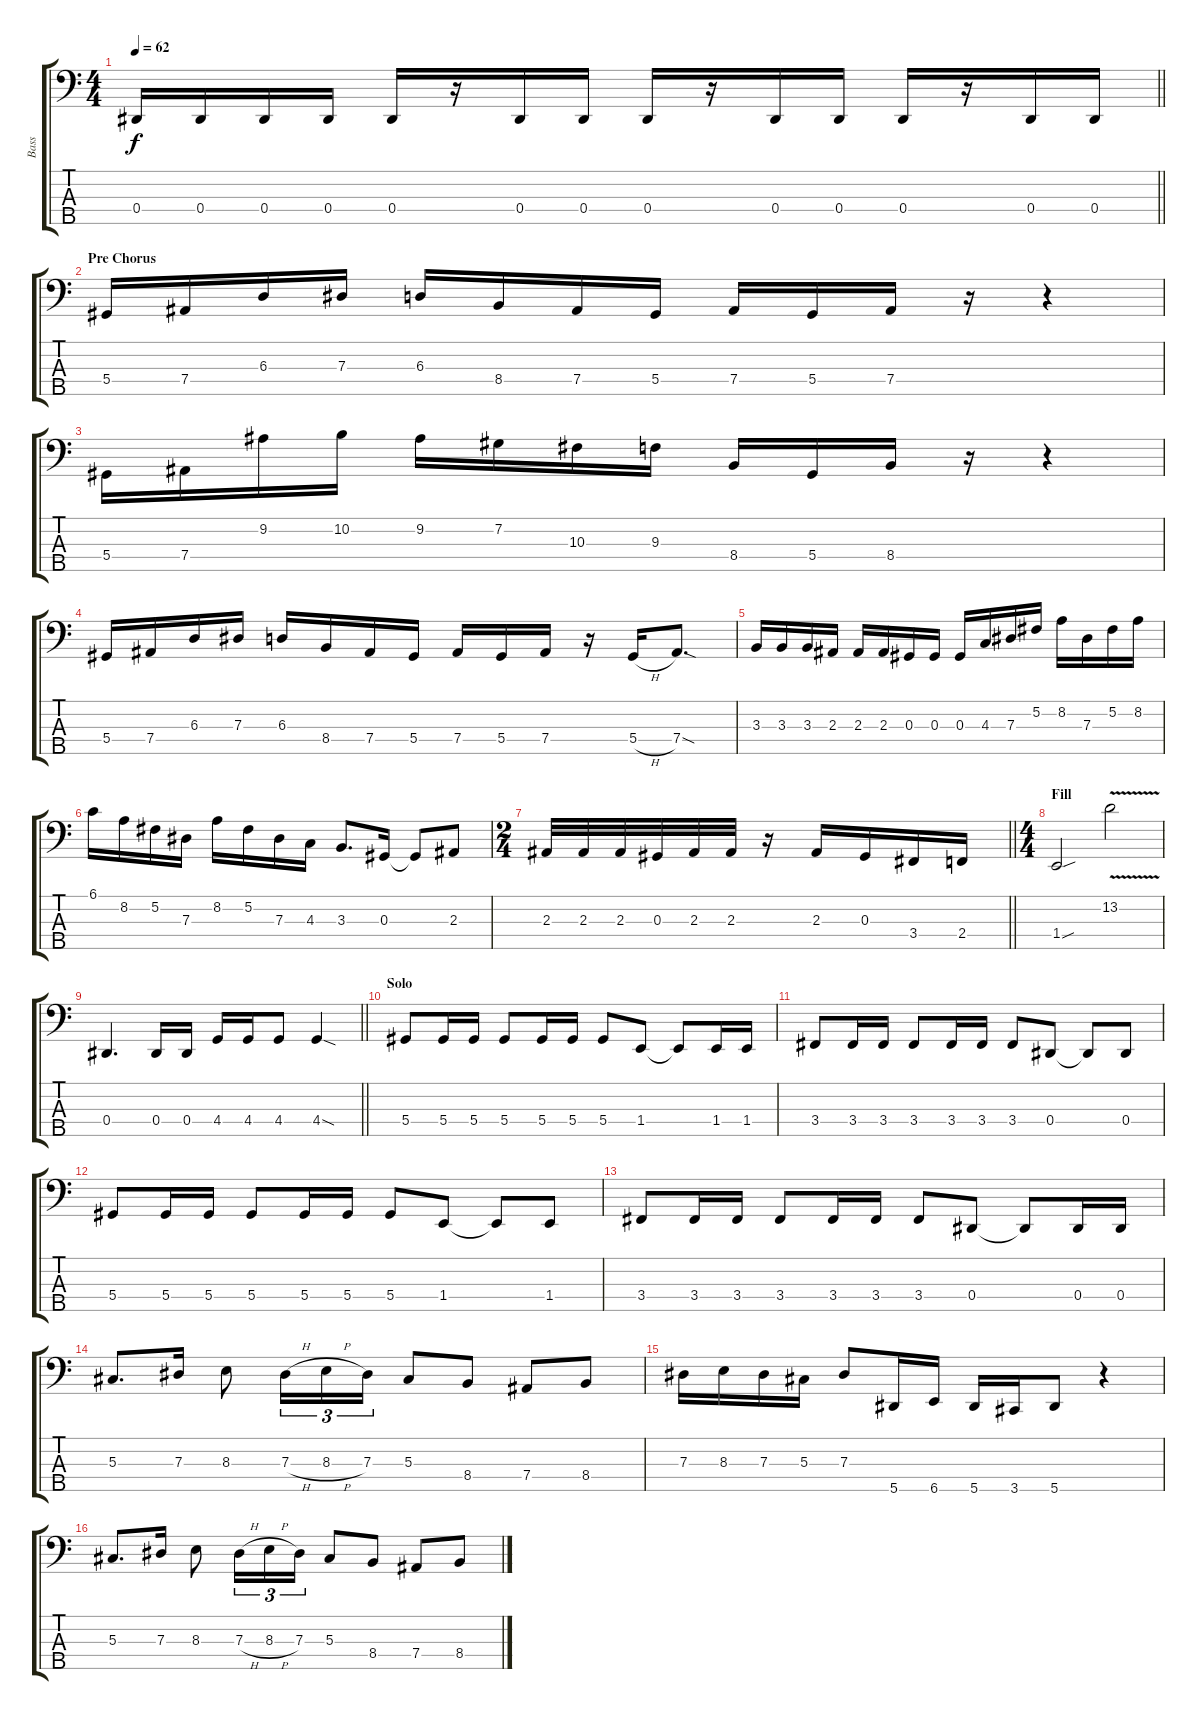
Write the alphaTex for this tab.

\track ("Bass" "Bass") {instrument electricbassfinger}
\staff {score tabs}
\tuning (Gb2 Db2 Ab1 Eb1 Bb0) {hide}
\ts (4 4)
\tempo 62
\clef f4
\barLineRight lightlight
\ks c
0.4.16{dy f} 0.4.16 0.4.16 0.4.16 0.4.16 r.16 0.4.16 0.4.16 0.4.16 r.16 0.4.16 0.4.16 0.4.16 r.16 0.4.16 0.4.16 |
\section ("" "Pre Chorus")
5.4.16 7.4.16 6.3.16 7.3.16 6.3.16 8.4.16 7.4.16 5.4.16 7.4.16 5.4.16 7.4.16 r.16 r.4 |
5.4.16 7.4.16 9.2.16 10.2.16 9.2.16 7.2.16 10.3.16 9.3.16 8.4.16 5.4.16 8.4.16 r.16 r.4 |
5.4.16 7.4.16 6.3.16 7.3.16 6.3.16 8.4.16 7.4.16 5.4.16 7.4.16 5.4.16 7.4.16 r.16 5.4{h}.16 7.4{sod}.8{d} |
3.3.16 3.3.16 3.3.16 2.3.16 2.3.16 2.3.16 0.3.16 0.3.16 0.3.16 4.3.16 7.3.16 5.2.16 8.2.16 7.3.16 5.2.16 8.2.16 |
6.1.16 8.2.16 5.2.16 7.3.16 8.2.16 5.2.16 7.3.16 4.3.16 3.3.8{d} 0.3.16 0.3{t}.8 2.3.8 |
\ts (2 4)
\barLineRight lightlight
2.3.32 2.3.32 2.3.32 0.3.32 2.3.32 2.3.32 r.16 2.3.16 0.3.16 3.4.16 2.4.16 |
\ts (4 4)
\section ("" "Fill")
1.4{sou}.2 13.2{v}.2 |
\barLineRight lightlight
0.4.4{d} 0.4.16 0.4.16 4.4.16 4.4.16 4.4.8 4.4{sod}.4 |
\section ("" "Solo")
5.4.8 5.4.16 5.4.16 5.4.8 5.4.16 5.4.16 5.4.8 1.4.8 1.4{t}.8 1.4.16 1.4.16 |
3.4.8 3.4.16 3.4.16 3.4.8 3.4.16 3.4.16 3.4.8 0.4.8 0.4{t}.8 0.4.8 |
5.4.8 5.4.16 5.4.16 5.4.8 5.4.16 5.4.16 5.4.8 1.4.8 1.4{t}.8 1.4.8 |
3.4.8 3.4.16 3.4.16 3.4.8 3.4.16 3.4.16 3.4.8 0.4.8 0.4{t}.8 0.4.16 0.4.16 |
5.3.8{d} 7.3.16 8.3.8 7.3{h}.16{tu (3 2)} 8.3{h}.16{tu (3 2)} 7.3.16{tu (3 2)} 5.3.8 8.4.8 7.4.8 8.4.8 |
7.3.16 8.3.16 7.3.16 5.3.16 7.3.8 5.5.16 6.5.16 5.5.16 3.5.16 5.5.8 r.4 |
5.3.8{d} 7.3.16 8.3.8 7.3{h}.16{tu (3 2)} 8.3{h}.16{tu (3 2)} 7.3.16{tu (3 2)} 5.3.8 8.4.8 7.4.8 8.4.8
